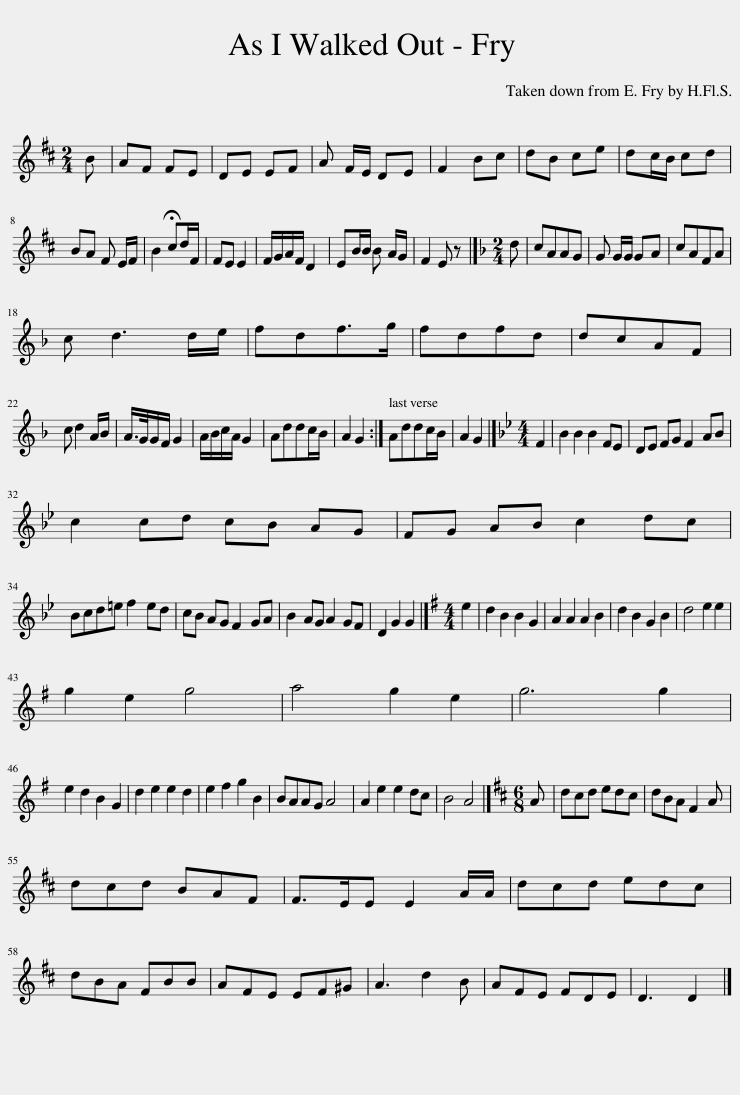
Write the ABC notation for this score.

X:1
L:1/8
M:2/4
I:linebreak $
K:D
V:1 treble
V:1
 B | AF FE | DE EF | A F/E/ DE | F2 Bc | %5
 dB ce | dc/B/ cd |$ BA F E/F/ | B2 !fermata!cd/F/ | FE E2 | %10
 F/G/A/F/ D2 | EB/B/ B A/G/ | F2 E z |][K:F][M:2/4] d | cAAG | %15
 G G/G/ GA | cAFA |$ c d3 d/e/ | fdf>g | fdfd | %20
 dcAF |$ c d2 A/B/ | A/>G/G/F/ G2 | A/B/c/A/ G2 | Addc/B/ | %25
 A2 G2 :| Addc/B/ | A2 G2 |][K:Bb][M:4/4] F2 | B2 B2 B2 FE | %30
 DE FG F2 AB |$ c2 cd cB AG | FG AB c2 dc |$ Bcd=e f2 ed | cB AG F2 GA | %35
 B2 AG A2 GF | D2 G2 G2 |][K:G][M:4/4] e2 | d2 B2 B2 G2 | A2 A2 A2 B2 | %40
 d2 B2 G2 B2 | d4 e2 e2 |$ g2 e2 g4 | a4 g2 e2 | g6 g2 |$ %45
 e2 d2 B2 G2 | d2 e2 e2 d2 | e2 f2 g2 B2 | BAAG A4 | A2 e2 e2 dc | %50
 B4 A4 |][K:D][M:6/8] A | dcd edc | dBA F2 A |$ dcd BAF | %55
 F>EE E2 A/A/ | dcd edc |$ dBA FBB | AFE EF^G | A3 d2 B | %60
 AFE FDE | D3 D2 |] %62
